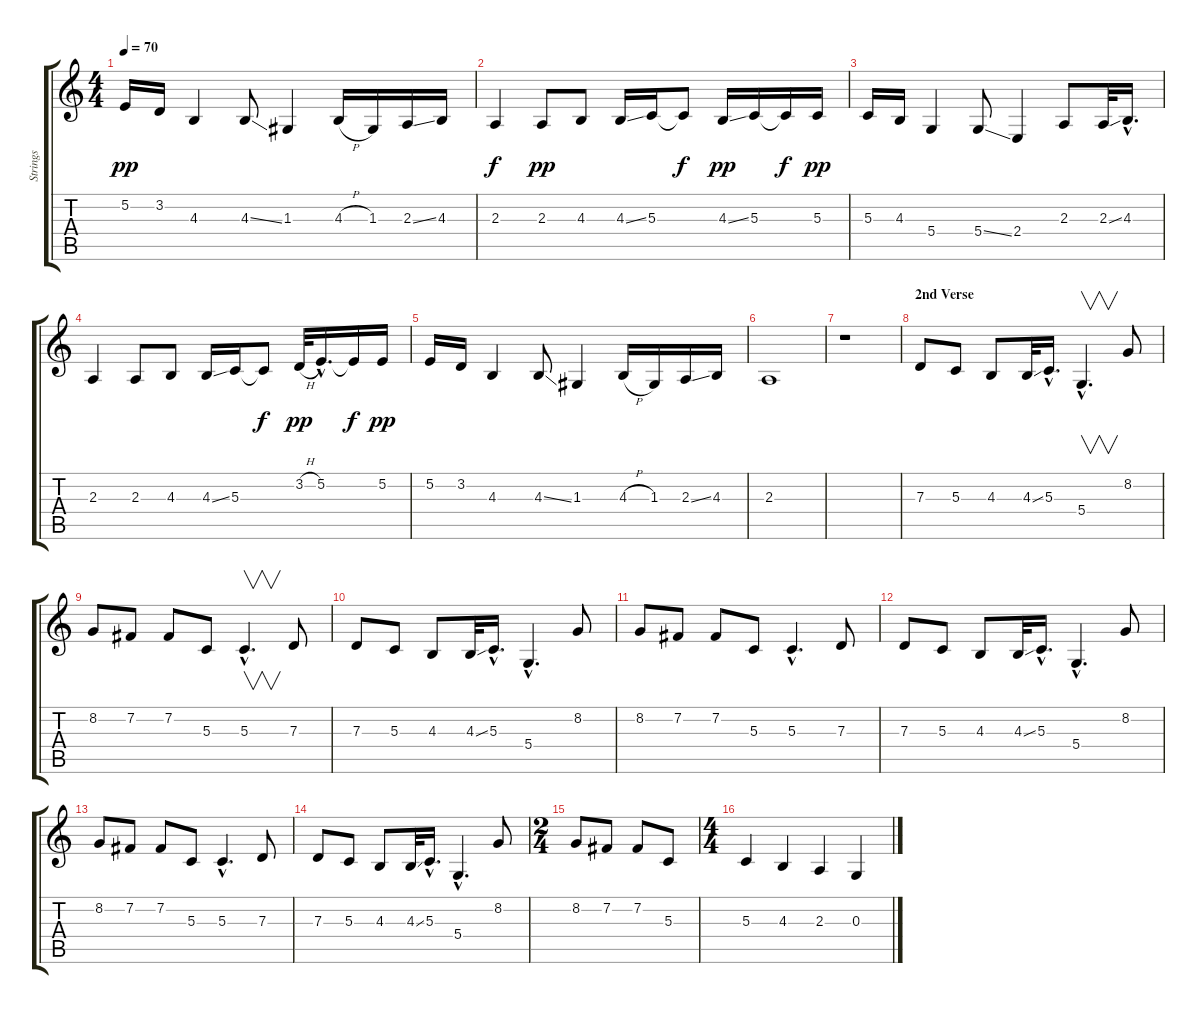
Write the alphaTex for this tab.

\track ("Strings" "Strings") {instrument stringensemble1}
\staff {score tabs}
\tuning (E4 B3 G3 D3 A2 E2) {hide}
\ts (4 4)
\tempo 70
\clef g2
\ks c
5.2.16{dy pp} 3.2.16 4.3.4 4.3{ss}.8 1.3.4 4.3{h}.16 1.3.16 2.3{ss}.16 4.3.16 |
2.3.4{dy f} 2.3.8{dy pp} 4.3.8 4.3{ss}.16 5.3.16 5.3{t}.8{dy f} 4.3{ss}.16{dy pp} 5.3.16 5.3{t}.16{dy f} 5.3.16{dy pp} |
5.3.16 4.3.16 5.4.4 5.4{ss}.8 2.4.4 2.3.8 2.3{ss}.32 4.3{hac}.16{d} |
2.3.4 2.3.8 4.3.8 4.3{ss}.16 5.3.16 5.3{t}.8{dy f} 3.2{h}.32{dy pp} 5.2{hac}.16{d} 5.2{t}.16{dy f} 5.2.16{dy pp} |
5.2.16 3.2.16 4.3.4 4.3{ss}.8 1.3.4 4.3{h}.16 1.3.16 2.3{ss}.16 4.3.16 |
2.3.1 |
r.1 |
\section ("" "2nd Verse")
7.3.8 5.3.8 4.3.8 4.3{ss}.32 5.3{hac}.16{d} 5.4{hac}.4{v d} 8.2.8 |
8.2.8 7.2.8 7.2.8 5.3.8 5.3{hac}.4{v d} 7.3.8 |
7.3.8 5.3.8 4.3.8 4.3{ss}.32 5.3{hac}.16{d} 5.4{hac}.4{d} 8.2.8 |
8.2.8 7.2.8 7.2.8 5.3.8 5.3{hac}.4{d} 7.3.8 |
7.3.8 5.3.8 4.3.8 4.3{ss}.32 5.3{hac}.16{d} 5.4{hac}.4{d} 8.2.8 |
8.2.8 7.2.8 7.2.8 5.3.8 5.3{hac}.4{d} 7.3.8 |
7.3.8 5.3.8 4.3.8 4.3{ss}.32 5.3{hac}.16{d} 5.4{hac}.4{d} 8.2.8 |
\ts (2 4)
8.2.8 7.2.8 7.2.8 5.3.8 |
\ts (4 4)
5.3.4 4.3.4 2.3.4 0.3.4
